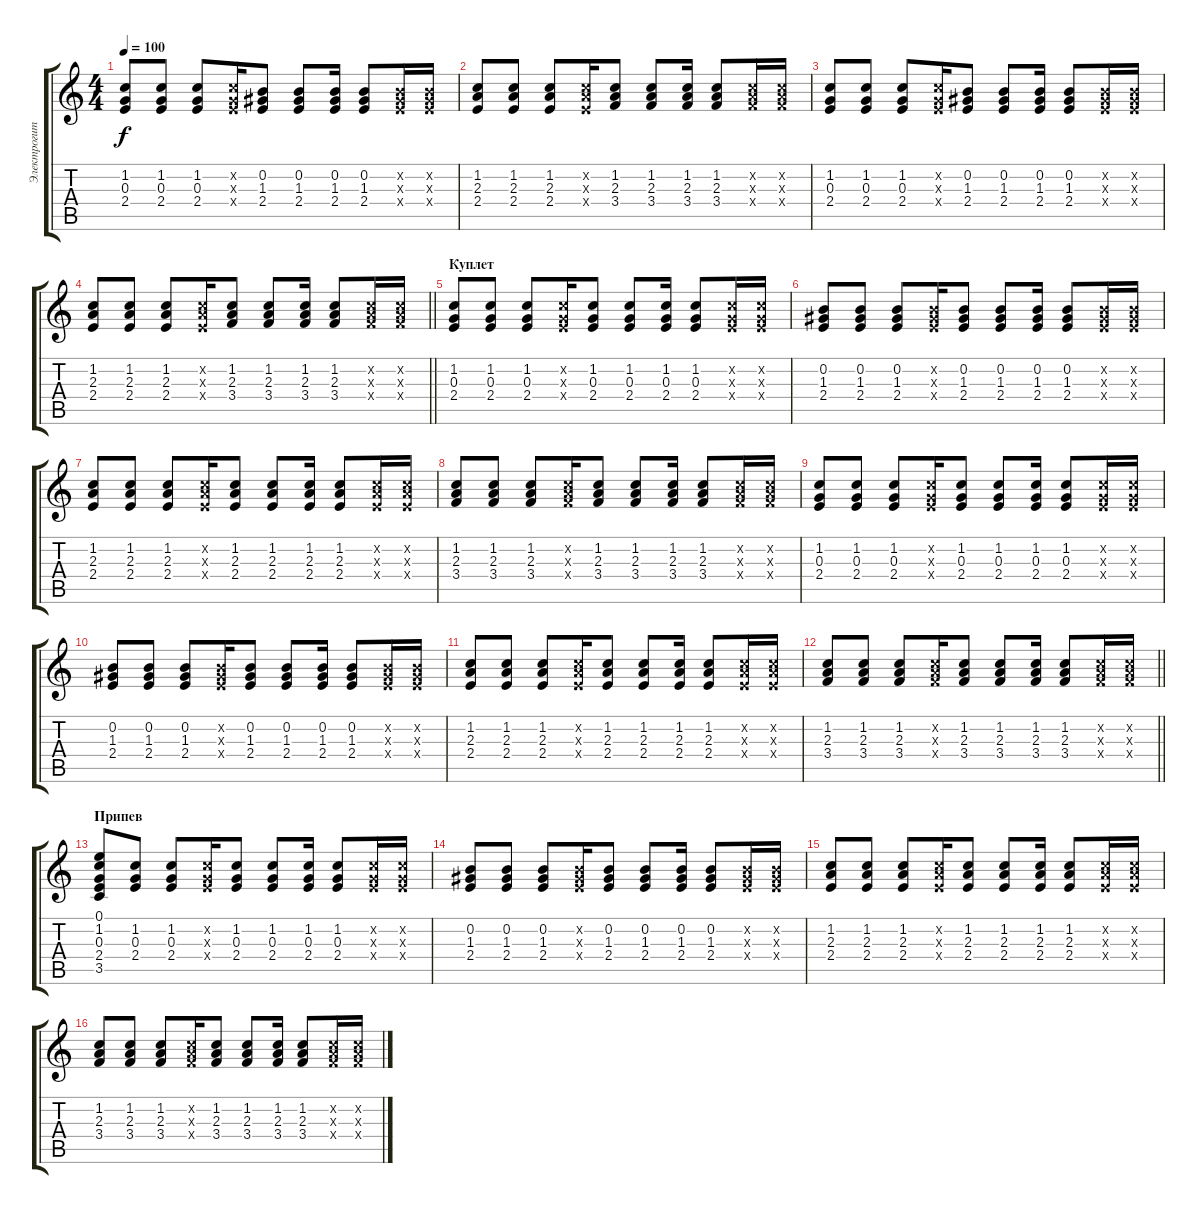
\track ("Электрогитара" "Электрогит") {instrument electricguitarjazz}
\staff {score tabs}
\tuning (E4 B3 G3 D3 A2 E2) {hide}
\ts (4 4)
\tempo 100
\clef g2
\ks c
(1.2 0.3 2.4).8{dy f} (1.2 0.3 2.4).8 (1.2 0.3 2.4).8 (1.2{x} 0.3{x} 2.4{x}).16 (0.2 1.3 2.4).8 (0.2 1.3 2.4).8 (0.2 1.3 2.4).16 (0.2 1.3 2.4).8 (0.2{x} 1.3{x} 2.4{x}).16 (0.2{x} 1.3{x} 2.4{x}).16 |
(1.2 2.3 2.4).8 (1.2 2.3 2.4).8 (1.2 2.3 2.4).8 (1.2{x} 2.3{x} 2.4{x}).16 (1.2 2.3 3.4).8 (1.2 2.3 3.4).8 (1.2 2.3 3.4).16 (1.2 2.3 3.4).8 (1.2{x} 2.3{x} 3.4{x}).16 (1.2{x} 2.3{x} 3.4{x}).16 |
(1.2 0.3 2.4).8 (1.2 0.3 2.4).8 (1.2 0.3 2.4).8 (1.2{x} 0.3{x} 2.4{x}).16 (0.2 1.3 2.4).8 (0.2 1.3 2.4).8 (0.2 1.3 2.4).16 (0.2 1.3 2.4).8 (0.2{x} 1.3{x} 2.4{x}).16 (0.2{x} 1.3{x} 2.4{x}).16 |
\barLineRight lightlight
(1.2 2.3 2.4).8 (1.2 2.3 2.4).8 (1.2 2.3 2.4).8 (1.2{x} 2.3{x} 2.4{x}).16 (1.2 2.3 3.4).8 (1.2 2.3 3.4).8 (1.2 2.3 3.4).16 (1.2 2.3 3.4).8 (1.2{x} 2.3{x} 3.4{x}).16 (1.2{x} 2.3{x} 3.4{x}).16 |
\section ("" "Куплет")
(1.2 0.3 2.4).8 (1.2 0.3 2.4).8 (1.2 0.3 2.4).8 (1.2{x} 0.3{x} 2.4{x}).16 (1.2 0.3 2.4).8 (1.2 0.3 2.4).8 (1.2 0.3 2.4).16 (1.2 0.3 2.4).8 (1.2{x} 0.3{x} 2.4{x}).16 (1.2{x} 0.3{x} 2.4{x}).16 |
(0.2 1.3 2.4).8 (0.2 1.3 2.4).8 (0.2 1.3 2.4).8 (0.2{x} 1.3{x} 2.4{x}).16 (0.2 1.3 2.4).8 (0.2 1.3 2.4).8 (0.2 1.3 2.4).16 (0.2 1.3 2.4).8 (0.2{x} 1.3{x} 2.4{x}).16 (0.2{x} 1.3{x} 2.4{x}).16 |
(1.2 2.3 2.4).8 (1.2 2.3 2.4).8 (1.2 2.3 2.4).8 (1.2{x} 2.3{x} 2.4{x}).16 (1.2 2.3 2.4).8 (1.2 2.3 2.4).8 (1.2 2.3 2.4).16 (1.2 2.3 2.4).8 (1.2{x} 2.3{x} 2.4{x}).16 (1.2{x} 2.3{x} 2.4{x}).16 |
(1.2 2.3 3.4).8 (1.2 2.3 3.4).8 (1.2 2.3 3.4).8 (1.2{x} 2.3{x} 3.4{x}).16 (1.2 2.3 3.4).8 (1.2 2.3 3.4).8 (1.2 2.3 3.4).16 (1.2 2.3 3.4).8 (1.2{x} 2.3{x} 3.4{x}).16 (1.2{x} 2.3{x} 3.4{x}).16 |
(1.2 0.3 2.4).8 (1.2 0.3 2.4).8 (1.2 0.3 2.4).8 (1.2{x} 0.3{x} 2.4{x}).16 (1.2 0.3 2.4).8 (1.2 0.3 2.4).8 (1.2 0.3 2.4).16 (1.2 0.3 2.4).8 (1.2{x} 0.3{x} 2.4{x}).16 (1.2{x} 0.3{x} 2.4{x}).16 |
(0.2 1.3 2.4).8 (0.2 1.3 2.4).8 (0.2 1.3 2.4).8 (0.2{x} 1.3{x} 2.4{x}).16 (0.2 1.3 2.4).8 (0.2 1.3 2.4).8 (0.2 1.3 2.4).16 (0.2 1.3 2.4).8 (0.2{x} 1.3{x} 2.4{x}).16 (0.2{x} 1.3{x} 2.4{x}).16 |
(1.2 2.3 2.4).8 (1.2 2.3 2.4).8 (1.2 2.3 2.4).8 (1.2{x} 2.3{x} 2.4{x}).16 (1.2 2.3 2.4).8 (1.2 2.3 2.4).8 (1.2 2.3 2.4).16 (1.2 2.3 2.4).8 (1.2{x} 2.3{x} 2.4{x}).16 (1.2{x} 2.3{x} 2.4{x}).16 |
\barLineRight lightlight
(1.2 2.3 3.4).8 (1.2 2.3 3.4).8 (1.2 2.3 3.4).8 (1.2{x} 2.3{x} 3.4{x}).16 (1.2 2.3 3.4).8 (1.2 2.3 3.4).8 (1.2 2.3 3.4).16 (1.2 2.3 3.4).8 (1.2{x} 2.3{x} 3.4{x}).16 (1.2{x} 2.3{x} 3.4{x}).16 |
\section ("" "Припев")
(0.1 1.2 0.3 2.4 3.5).8 (1.2 0.3 2.4).8 (1.2 0.3 2.4).8 (1.2{x} 0.3{x} 2.4{x}).16 (1.2 0.3 2.4).8 (1.2 0.3 2.4).8 (1.2 0.3 2.4).16 (1.2 0.3 2.4).8 (1.2{x} 0.3{x} 2.4{x}).16 (1.2{x} 0.3{x} 2.4{x}).16 |
(0.2 1.3 2.4).8 (0.2 1.3 2.4).8 (0.2 1.3 2.4).8 (0.2{x} 1.3{x} 2.4{x}).16 (0.2 1.3 2.4).8 (0.2 1.3 2.4).8 (0.2 1.3 2.4).16 (0.2 1.3 2.4).8 (0.2{x} 1.3{x} 2.4{x}).16 (0.2{x} 1.3{x} 2.4{x}).16 |
(1.2 2.3 2.4).8 (1.2 2.3 2.4).8 (1.2 2.3 2.4).8 (1.2{x} 2.3{x} 2.4{x}).16 (1.2 2.3 2.4).8 (1.2 2.3 2.4).8 (1.2 2.3 2.4).16 (1.2 2.3 2.4).8 (1.2{x} 2.3{x} 2.4{x}).16 (1.2{x} 2.3{x} 2.4{x}).16 |
(1.2 2.3 3.4).8 (1.2 2.3 3.4).8 (1.2 2.3 3.4).8 (1.2{x} 2.3{x} 3.4{x}).16 (1.2 2.3 3.4).8 (1.2 2.3 3.4).8 (1.2 2.3 3.4).16 (1.2 2.3 3.4).8 (1.2{x} 2.3{x} 3.4{x}).16 (1.2{x} 2.3{x} 3.4{x}).16
